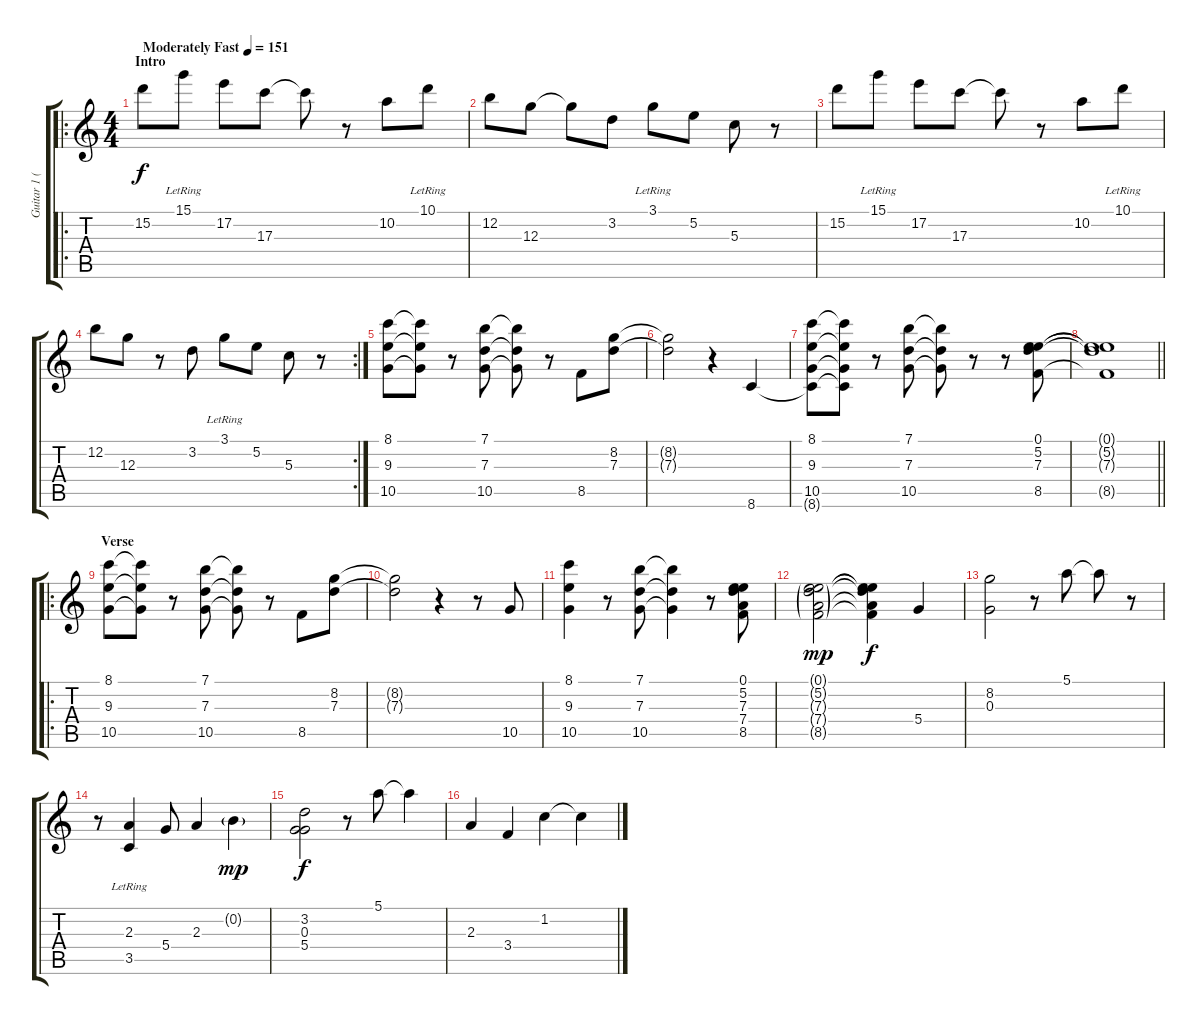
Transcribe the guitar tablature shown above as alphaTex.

\track ("Guitar 1 (Delay/Echo)" "Guitar 1 (") {instrument electricguitarclean}
\staff {score tabs}
\tuning (E4 B3 G3 D3 A2 E2) {hide}
\ro
\ts (4 4)
\section ("" "Intro")
\tempo (151 "Moderately Fast")
\clef g2
\ks c
15.2.8{dy f instrument electricguitarclean} 15.1{lr}.8 17.2.8 17.3.8 17.3{t}.8 r.8 10.2.8 10.1{lr}.8 |
12.2.8 12.3.8 12.3{t}.8 3.2.8 3.1{lr}.8 5.2.8 5.3.8 r.8 |
15.2.8 15.1{lr}.8 17.2.8 17.3.8 17.3{t}.8 r.8 10.2.8 10.1{lr}.8 |
\rc 2
12.2.8 12.3.8 r.8 3.2.8 3.1{lr}.8 5.2.8 5.3.8 r.8 |
(8.1 9.3 10.5).8 (8.1{t} 9.3{t} 10.5{t}).8 r.8 (7.1 7.3 10.5).8 (7.1{t} 7.3{t} 10.5{t}).8 r.8 8.5.8 (8.2 7.3).8 |
(8.2{t} 7.3{t}).2 r.4 8.6.4 |
(8.1 9.3 10.5 8.6{t}).8 (8.1{t} 9.3{t} 10.5{t} 8.6{t}).8 r.8 (7.1 7.3 10.5).8 (7.1{t} 7.3{t} 10.5{t}).8 r.8 r.8 (0.1 5.2 7.3 8.5).8 |
\barLineRight lightlight
(0.1{t} 5.2{t} 7.3{t} 8.5{t}).1 |
\ro
\section ("" "Verse")
(8.1 9.3 10.5).8 (8.1{t} 9.3{t} 10.5{t}).8 r.8 (7.1 7.3 10.5).8 (7.1{t} 7.3{t} 10.5{t}).8 r.8 8.5.8 (8.2 7.3).8 |
(8.2{t} 7.3{t}).2 r.4 r.8 10.5.8 |
(8.1 9.3 10.5).4 r.8 (7.1 7.3 10.5).8 (7.1{t} 7.3{t} 10.5{t}).4 r.8 (0.1 5.2 7.3 7.4 8.5).8 |
(0.1{g} 5.2{g} 7.3{g} 7.4{g} 8.5{g}).2{dy mp} (0.1{t} 5.2{t} 7.3{t} 7.4{t} 8.5{t}).4{dy f} 5.4.4 |
(8.2 0.3).2 r.8 5.1.8 5.1{t}.8 r.8 |
r.8 (2.3{lr} 3.5).4 5.4.8 2.3.4 0.2{g}.4{dy mp} |
(3.2 0.3 5.4).2{dy f} r.8 5.1.8 5.1{t}.4 |
2.3.4 3.4.4 1.2.4 1.2{t}.4
